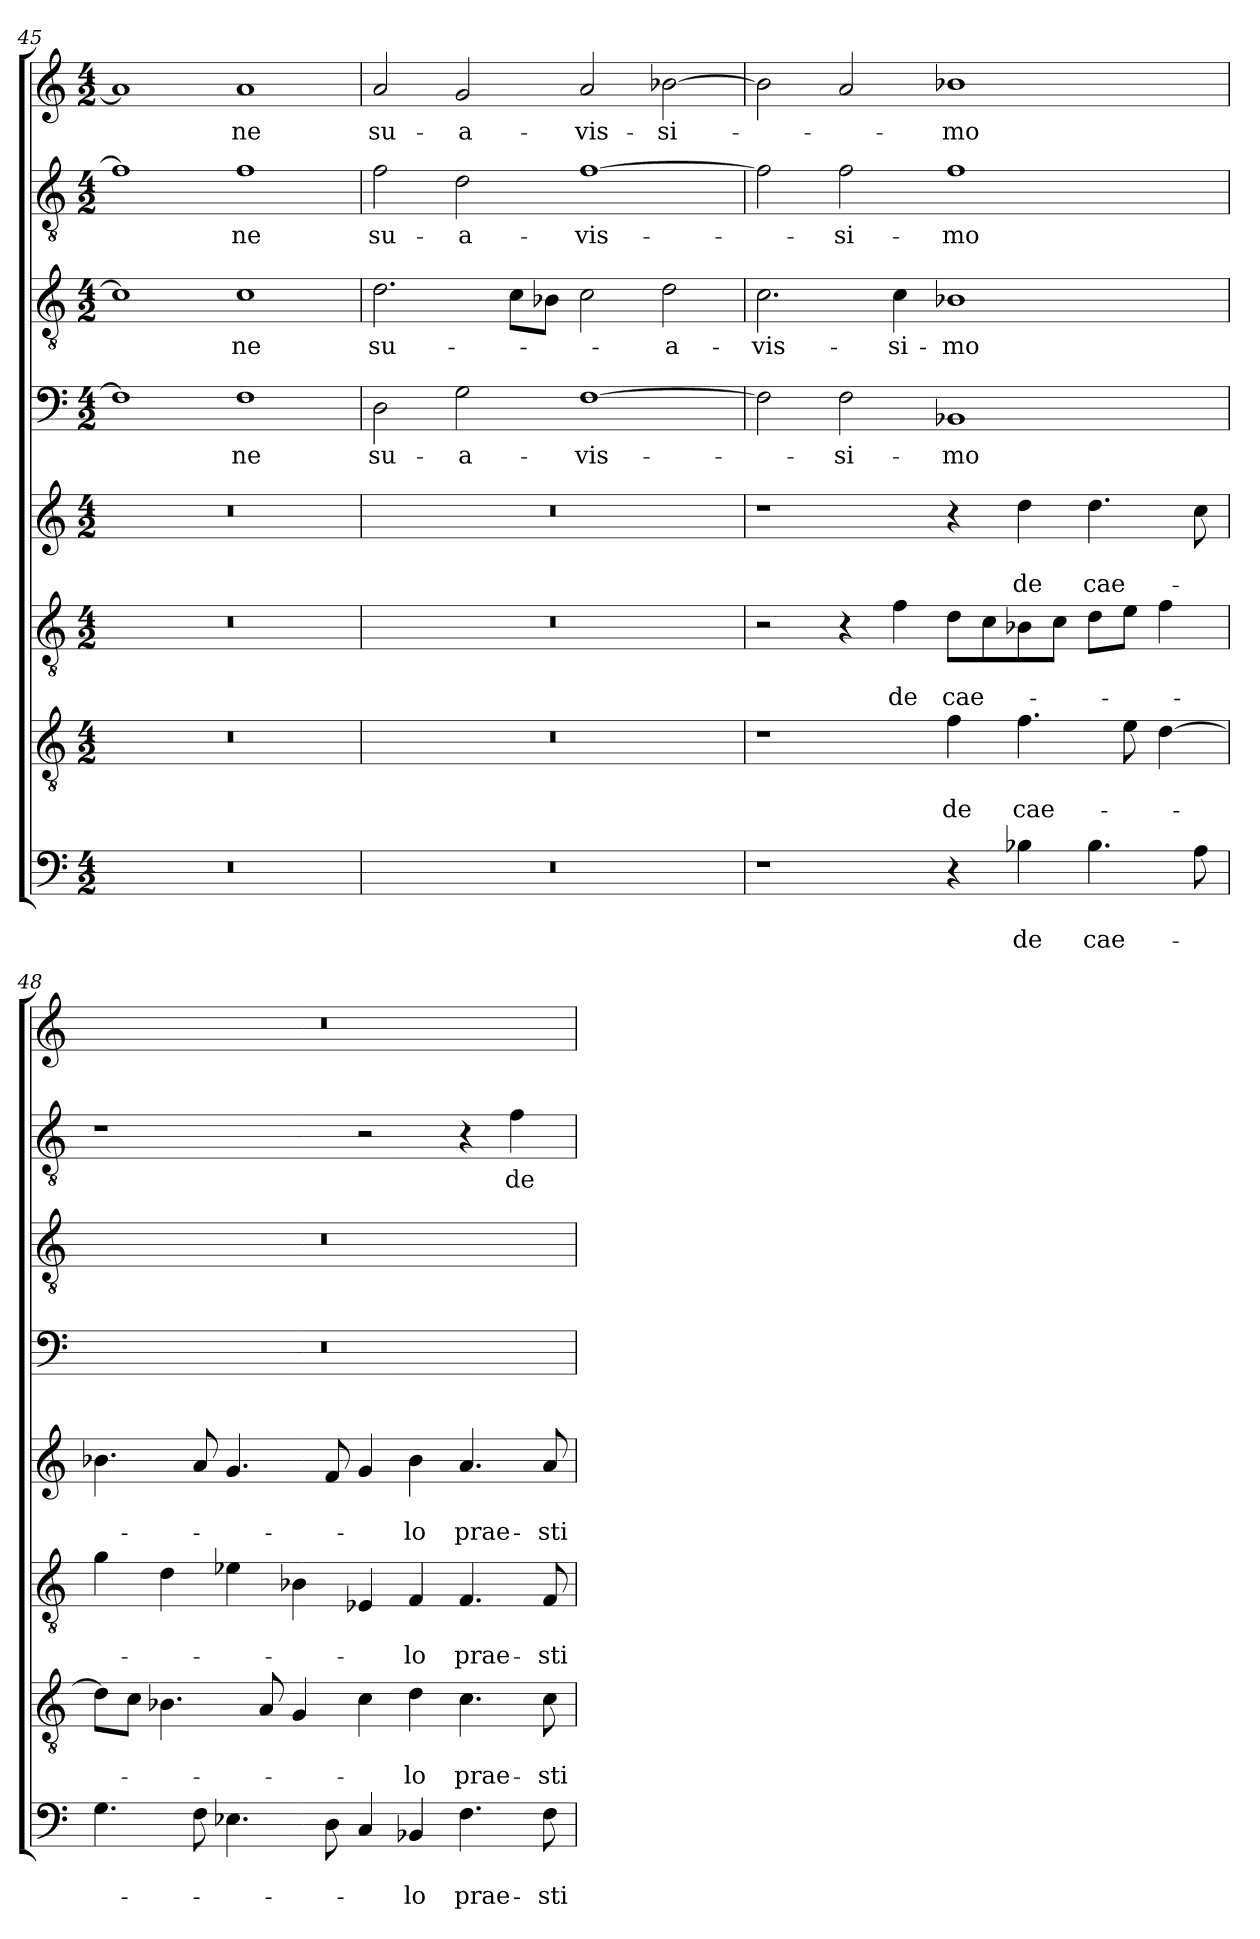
**kern	**text	**text	**kern	**text	**text	**kern	**text	**text	**kern	**text	**text	**kern	**text	**kern	**text	**kern	**text	**kern	**text
*part8	*part8	*part8	*part7	*part7	*part7	*part6	*part6	*part6	*part5	*part5	*part5	*part4	*part4	*part3	*part3	*part2	*part2	*part1	*part1
*staff8	*staff8	*staff8	*staff7	*staff7	*staff7	*staff6	*staff6	*staff6	*staff5	*staff5	*staff5	*staff4	*staff4	*staff3	*staff3	*staff2	*staff2	*staff1	*staff1
*clefF4	*	*	*clefGv2	*	*	*clefGv2	*	*	*clefG2	*	*	*clefF4	*	*clefGv2	*	*clefGv2	*	*clefG2	*
*k[]	*	*	*k[]	*	*	*k[]	*	*	*k[]	*	*	*k[]	*	*k[]	*	*k[]	*	*k[]	*
*C:	*	*	*C:	*	*	*C:	*	*	*C:	*	*	*C:	*	*C:	*	*C:	*	*C:	*
*M4/2	*	*	*M4/2	*	*	*M4/2	*	*	*M4/2	*	*	*M4/2	*	*M4/2	*	*M4/2	*	*M4/2	*
=45	=45	=45	=45	=45	=45	=45	=45	=45	=45	=45	=45	=45	=45	=45	=45	=45	=45	=45	=45
0r	.	.	0r	.	.	0r	.	.	0r	.	.	1F]	.	1c]	.	1f]	.	1a]	.
!	!	!	!	!	!	!	!	!	!	!	!	!	!LO:LY:b	!	!LO:LY:b	!	!LO:LY:b	!	!LO:LY:b
.	.	.	.	.	.	.	.	.	.	.	.	1F	-ne	1c	-ne	1f	-ne	1a	-ne
=46	=46	=46	=46	=46	=46	=46	=46	=46	=46	=46	=46	=46	=46	=46	=46	=46	=46	=46	=46
!	!	!	!	!	!	!	!	!	!	!	!	!	!LO:LY:b	!	!LO:LY:b	!	!LO:LY:b	!	!LO:LY:b
0r	.	.	0r	.	.	0r	.	.	0r	.	.	2D\	su-	2.d\	su-	2f\	su-	2a/	su-
!	!	!	!	!	!	!	!	!	!	!	!	!	!LO:LY:b	!	!	!	!LO:LY:b	!	!LO:LY:b
.	.	.	.	.	.	.	.	.	.	.	.	2G\	-a-	.	.	2d\	-a-	2g/	-a-
.	.	.	.	.	.	.	.	.	.	.	.	.	.	8c\L	.	.	.	.	.
.	.	.	.	.	.	.	.	.	.	.	.	.	.	8B-X\J	.	.	.	.	.
!	!	!	!	!	!	!	!	!	!	!	!	!	!LO:LY:b	!	!	!	!LO:LY:b	!	!LO:LY:b
.	.	.	.	.	.	.	.	.	.	.	.	[1F	-vis-	2c\	.	[1f	-vis-	2a/	-vis-
!	!	!	!	!	!	!	!	!	!	!	!	!	!	!	!LO:LY:b	!	!	!	!LO:LY:b
.	.	.	.	.	.	.	.	.	.	.	.	.	.	2d\	-a-	.	.	[2b-X\	-si-
=47	=47	=47	=47	=47	=47	=47	=47	=47	=47	=47	=47	=47	=47	=47	=47	=47	=47	=47	=47
!	!	!	!	!	!	!	!	!	!	!	!	!	!	!	!LO:LY:b	!	!	!	!
1r	.	.	1r	.	.	2r	.	.	1r	.	.	2F\]	.	2.c\	-vis-	2f\]	.	2b-\]	.
!	!	!	!	!	!	!	!	!	!	!	!	!	!LO:LY:b	!	!	!	!LO:LY:b	!	!
.	.	.	.	.	.	4r	.	.	.	.	.	2F\	-si-	.	.	2f\	-si-	2a/	.
!	!	!	!	!	!	!	!	!LO:LY:b	!	!	!	!	!	!	!LO:LY:b	!	!	!	!
.	.	.	.	.	.	4f\	.	de	.	.	.	.	.	4c\	-si-	.	.	.	.
!	!	!	!	!	!LO:LY:b	!	!	!LO:LY:b	!	!	!	!	!LO:LY:b	!	!LO:LY:b	!	!LO:LY:b	!	!LO:LY:b
4r	.	.	4f\	.	de	8d\L	.	cae-	4r	.	.	1BB-X	-mo	1B-X	-mo	1f	-mo	1b-X	-mo
.	.	.	.	.	.	8c\	.	.	.	.	.	.	.	.	.	.	.	.	.
!	!	!LO:LY:b	!	!	!LO:LY:b	!	!	!	!	!	!LO:LY:b	!	!	!	!	!	!	!	!
4B-X\	.	de	4.f\	.	cae-	8B-X\	.	.	4dd\	.	de	.	.	.	.	.	.	.	.
.	.	.	.	.	.	8c\J	.	.	.	.	.	.	.	.	.	.	.	.	.
!	!	!LO:LY:b	!	!	!	!	!	!	!	!	!LO:LY:b	!	!	!	!	!	!	!	!
4.B-\	.	cae-	.	.	.	8d\L	.	.	4.dd\	.	cae-	.	.	.	.	.	.	.	.
.	.	.	8e\	.	.	8e\J	.	.	.	.	.	.	.	.	.	.	.	.	.
.	.	.	[4d\	.	.	4f\	.	.	.	.	.	.	.	.	.	.	.	.	.
8A\	.	.	.	.	.	.	.	.	8cc\	.	.	.	.	.	.	.	.	.	.
!!LO:LB:g=z
=48	=48	=48	=48	=48	=48	=48	=48	=48	=48	=48	=48	=48	=48	=48	=48	=48	=48	=48	=48
4.G\	.	.	8d\L]	.	.	4g\	.	.	4.b-X\	.	.	0r	.	0r	.	1r	.	0r	.
.	.	.	8c\J	.	.	.	.	.	.	.	.	.	.	.	.	.	.	.	.
.	.	.	4.B-X\	.	.	4d\	.	.	.	.	.	.	.	.	.	.	.	.	.
8F\	.	.	.	.	.	.	.	.	8a/	.	.	.	.	.	.	.	.	.	.
4.E-X\	.	.	.	.	.	4e-X\	.	.	4.g/	.	.	.	.	.	.	.	.	.	.
.	.	.	8A/	.	.	.	.	.	.	.	.	.	.	.	.	.	.	.	.
.	.	.	4G/	.	.	4B-X\	.	.	.	.	.	.	.	.	.	.	.	.	.
8D\	.	.	.	.	.	.	.	.	8f/	.	.	.	.	.	.	.	.	.	.
4C/	.	.	4c\	.	.	4E-X/	.	.	4g/	.	.	.	.	.	.	2r	.	.	.
!	!	!LO:LY:b	!	!	!LO:LY:b	!	!	!LO:LY:b	!	!	!LO:LY:b	!	!	!	!	!	!	!	!
4BB-X/	.	-lo	4d\	.	-lo	4F/	.	-lo	4b-\	.	-lo	.	.	.	.	.	.	.	.
!	!	!LO:LY:b	!	!	!LO:LY:b	!	!	!LO:LY:b	!	!	!LO:LY:b	!	!	!	!	!	!	!	!
4.F\	.	prae-	4.c\	.	prae-	4.F/	.	prae-	4.a/	.	prae-	.	.	.	.	4r	.	.	.
!	!	!	!	!	!	!	!	!	!	!	!	!	!	!	!	!	!LO:LY:b	!	!
.	.	.	.	.	.	.	.	.	.	.	.	.	.	.	.	4f\	de	.	.
!	!	!LO:LY:b	!	!	!LO:LY:b	!	!	!LO:LY:b	!	!	!LO:LY:b	!	!	!	!	!	!	!	!
8F\	.	-sti-	8c\	.	-sti-	8F/	.	-sti-	8a/	.	-sti-	.	.	.	.	.	.	.	.
=	=	=	=	=	=	=	=	=	=	=	=	=	=	=	=	=	=	=	=
*-	*-	*-	*-	*-	*-	*-	*-	*-	*-	*-	*-	*-	*-	*-	*-	*-	*-	*-	*-
